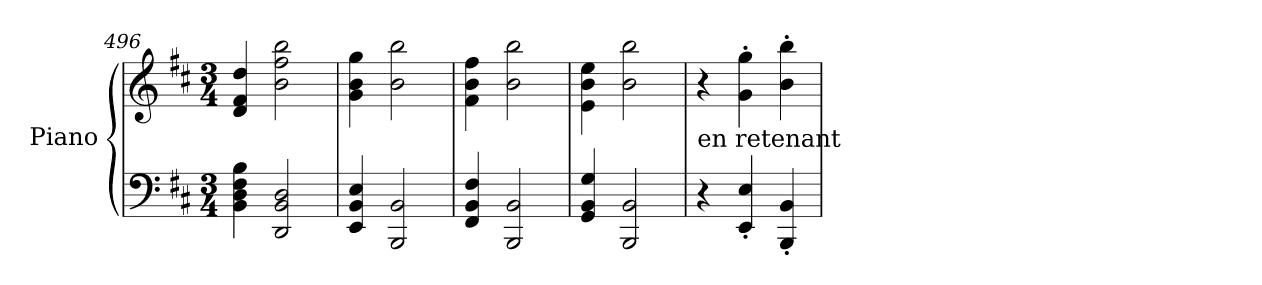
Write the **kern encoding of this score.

**kern	**kern
*part1	*part1
*staff2	*staff1
*I"Piano	*
*I'Pno	*
!!LO:PB:g=z
*clefF4	*clefG2
*k[f#c#]	*k[f#c#]
*D:	*D:
*M3/4	*M3/4
=496	=496
4BB\ 4D\ 4F#\ 4B\	4d/ 4f#/ 4dd/
2DD/ 2BB/ 2D/	2b\ 2ff#\ 2bb\
=497	=497
4EE/ 4BB/ 4E/	4g\ 4b\ 4gg\
2BBB/ 2BB/	2b\ 2bb\
=498	=498
4FF#/ 4BB/ 4F#/	4f#\ 4b\ 4ff#\
2BBB/ 2BB/	2b\ 2bb\
=499	=499
4GG/ 4BB/ 4G/	4e\ 4b\ 4ee\
2BBB/ 2BB/	2b\ 2bb\
=500	=500
!	!LO:TX:b:t=en retenant
4r	4r
4EE/' 4E/'	4g\' 4gg\'
4BBB/' 4BB/'	4b\' 4bb\'
=	=
*-	*-
